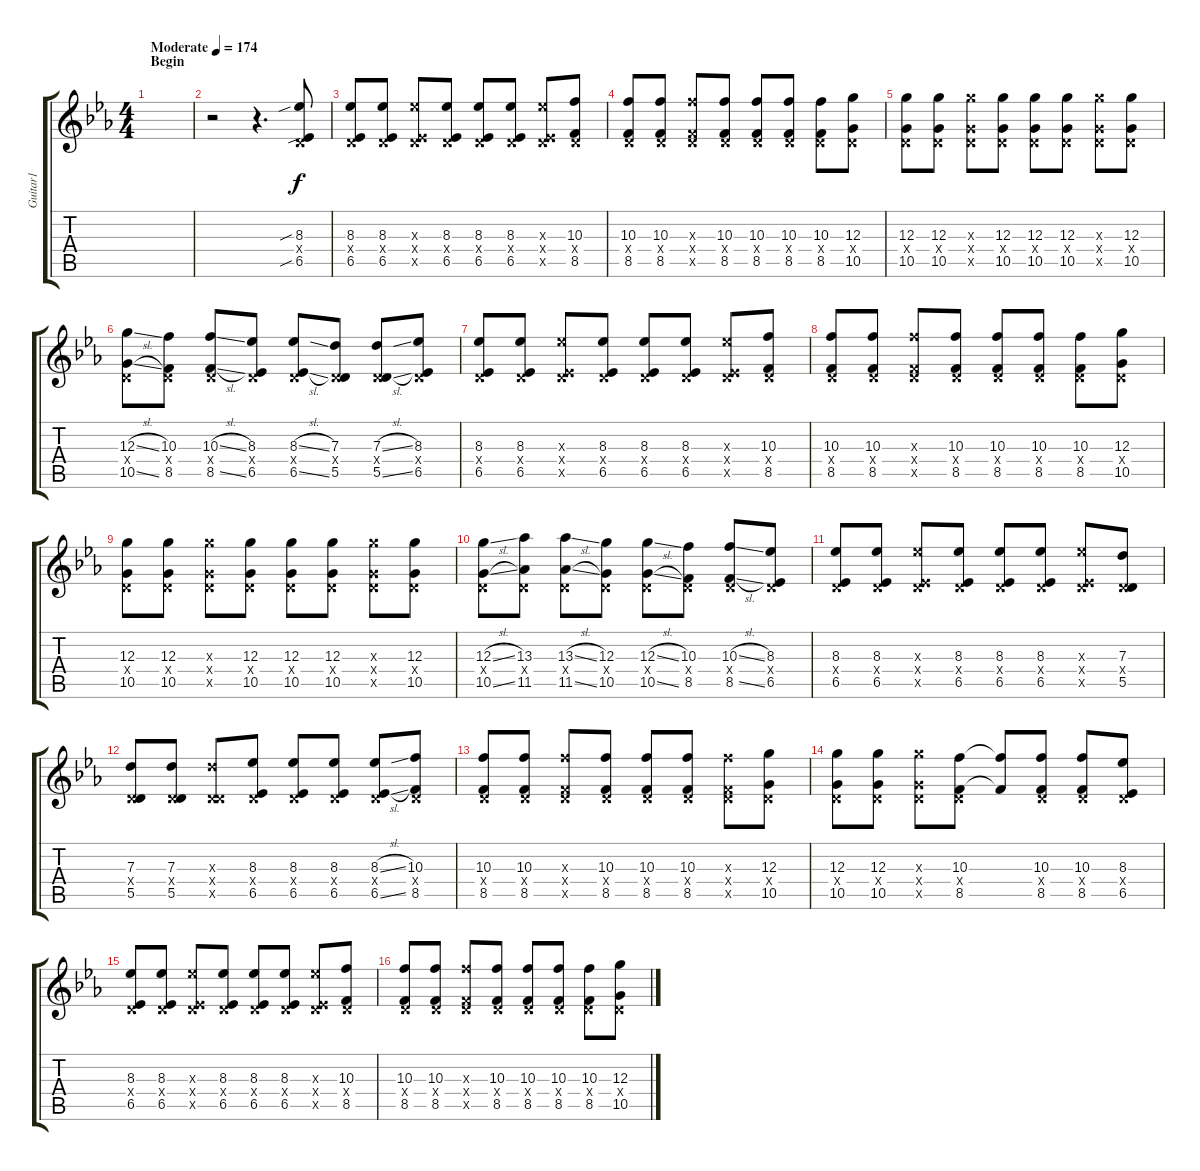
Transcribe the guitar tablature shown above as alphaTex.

\track ("Guitar1" "Guitar1") {instrument overdrivenguitar}
\staff {score tabs}
\tuning (E4 B3 G3 D3 A2 E2) {hide}
\ts (4 4)
\section ("" "Begin")
\tempo (174 "Moderate")
\clef g2
\ks eb
|
r.2 r.4{d} (8.3{sib} 0.4{x} 6.5{sib}).8 |
(8.3 0.4{x} 6.5).8 (8.3 0.4{x} 6.5).8 (8.3{x} 0.4{x} 6.5{x}).8 (8.3 0.4{x} 6.5).8 (8.3 0.4{x} 6.5).8 (8.3 0.4{x} 6.5).8 (8.3{x} 0.4{x} 6.5{x}).8 (10.3 0.4{x} 8.5).8 |
(10.3 0.4{x} 8.5).8 (10.3 0.4{x} 8.5).8 (10.3{x} 0.4{x} 8.5{x}).8 (10.3 0.4{x} 8.5).8 (10.3 0.4{x} 8.5).8 (10.3 0.4{x} 8.5).8 (10.3 0.4{x} 8.5).8 (12.3 0.4{x} 10.5).8 |
(12.3 0.4{x} 10.5).8 (12.3 0.4{x} 10.5).8 (12.3{x} 0.4{x} 10.5{x}).8 (12.3 0.4{x} 10.5).8 (12.3 0.4{x} 10.5).8 (12.3 0.4{x} 10.5).8 (12.3{x} 0.4{x} 10.5{x}).8 (12.3 0.4{x} 10.5).8 |
(12.3{sl} 0.4{x} 10.5{sl}).8 (10.3 0.4{x} 8.5).8 (10.3{sl} 0.4{x} 8.5{sl}).8 (8.3 0.4{x} 6.5).8 (8.3{sl} 0.4{x} 6.5{sl}).8 (7.3 0.4{x} 5.5).8 (7.3{sl} 0.4{x} 5.5{sl}).8 (8.3 0.4{x} 6.5).8 |
(8.3 0.4{x} 6.5).8 (8.3 0.4{x} 6.5).8 (8.3{x} 0.4{x} 6.5{x}).8 (8.3 0.4{x} 6.5).8 (8.3 0.4{x} 6.5).8 (8.3 0.4{x} 6.5).8 (8.3{x} 0.4{x} 6.5{x}).8 (10.3 0.4{x} 8.5).8 |
(10.3 0.4{x} 8.5).8 (10.3 0.4{x} 8.5).8 (10.3{x} 0.4{x} 8.5{x}).8 (10.3 0.4{x} 8.5).8 (10.3 0.4{x} 8.5).8 (10.3 0.4{x} 8.5).8 (10.3 0.4{x} 8.5).8 (12.3 0.4{x} 10.5).8 |
(12.3 0.4{x} 10.5).8 (12.3 0.4{x} 10.5).8 (12.3{x} 0.4{x} 10.5{x}).8 (12.3 0.4{x} 10.5).8 (12.3 0.4{x} 10.5).8 (12.3 0.4{x} 10.5).8 (12.3{x} 0.4{x} 10.5{x}).8 (12.3 0.4{x} 10.5).8 |
(12.3{sl} 0.4{x} 10.5{sl}).8 (13.3 0.4{x} 11.5).8 (13.3{sl} 0.4{x} 11.5{sl}).8 (12.3 0.4{x} 10.5).8 (12.3{sl} 0.4{x} 10.5{sl}).8 (10.3 0.4{x} 8.5).8 (10.3{sl} 0.4{x} 8.5{sl}).8 (8.3 0.4{x} 6.5).8 |
(8.3 0.4{x} 6.5).8 (8.3 0.4{x} 6.5).8 (8.3{x} 0.4{x} 6.5{x}).8 (8.3 0.4{x} 6.5).8 (8.3 0.4{x} 6.5).8 (8.3 0.4{x} 6.5).8 (8.3{x} 0.4{x} 6.5{x}).8 (7.3 0.4{x} 5.5).8 |
(7.3 0.4{x} 5.5).8 (7.3 0.4{x} 5.5).8 (7.3{x} 0.4{x} 5.5{x}).8 (8.3 0.4{x} 6.5).8 (8.3 0.4{x} 6.5).8 (8.3 0.4{x} 6.5).8 (8.3{sl} 0.4{x} 6.5{sl}).8 (10.3 0.4{x} 8.5).8 |
(10.3 0.4{x} 8.5).8 (10.3 0.4{x} 8.5).8 (10.3{x} 0.4{x} 8.5{x}).8 (10.3 0.4{x} 8.5).8 (10.3 0.4{x} 8.5).8 (10.3 0.4{x} 8.5).8 (10.3{x} 0.4{x} 8.5{x}).8 (12.3 0.4{x} 10.5).8 |
(12.3 0.4{x} 10.5).8 (12.3 0.4{x} 10.5).8 (12.3{x} 0.4{x} 10.5{x}).8 (10.3 0.4{x} 8.5).8 (10.3{t} 8.5{t}).8 (10.3 0.4{x} 8.5).8 (10.3 0.4{x} 8.5).8 (8.3 0.4{x} 6.5).8 |
(8.3 0.4{x} 6.5).8 (8.3 0.4{x} 6.5).8 (8.3{x} 0.4{x} 6.5{x}).8 (8.3 0.4{x} 6.5).8 (8.3 0.4{x} 6.5).8 (8.3 0.4{x} 6.5).8 (8.3{x} 0.4{x} 6.5{x}).8 (10.3 0.4{x} 8.5).8 |
(10.3 0.4{x} 8.5).8 (10.3 0.4{x} 8.5).8 (10.3{x} 0.4{x} 8.5{x}).8 (10.3 0.4{x} 8.5).8 (10.3 0.4{x} 8.5).8 (10.3 0.4{x} 8.5).8 (10.3 0.4{x} 8.5).8 (12.3 0.4{x} 10.5).8
